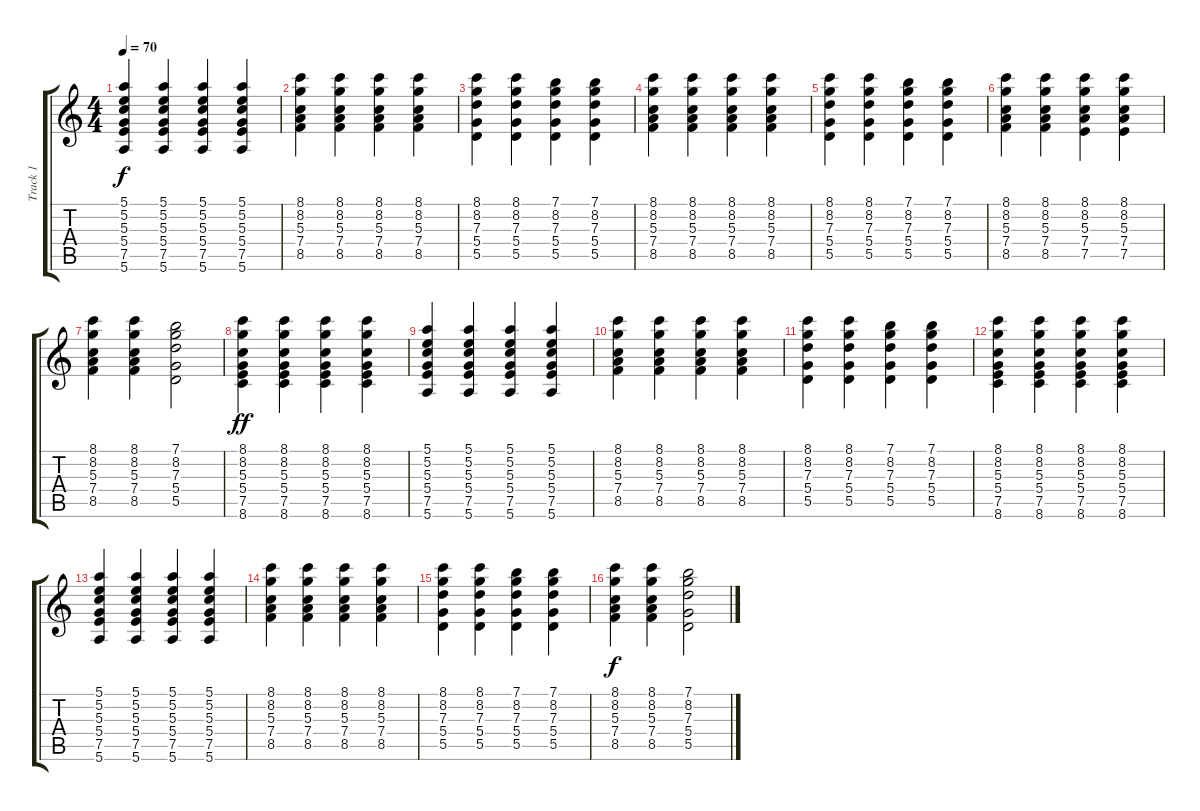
\track ("Track 1" "Track 1") {instrument acousticguitarnylon}
\staff {score tabs}
\tuning (E4 B3 G3 D3 A2 E2) {hide}
\ts (4 4)
\tempo 70
\clef g2
\ks c
(5.1 5.2 5.3 5.4 7.5 5.6).4{dy f} (5.1 5.2 5.3 5.4 7.5 5.6).4 (5.1 5.2 5.3 5.4 7.5 5.6).4 (5.1 5.2 5.3 5.4 7.5 5.6).4 |
(8.1 8.2 5.3 7.4 8.5).4 (8.1 8.2 5.3 7.4 8.5).4 (8.1 8.2 5.3 7.4 8.5).4 (8.1 8.2 5.3 7.4 8.5).4 |
(8.1 8.2 7.3 5.4 5.5).4 (8.1 8.2 7.3 5.4 5.5).4 (7.1 8.2 7.3 5.4 5.5).4 (7.1 8.2 7.3 5.4 5.5).4 |
(8.1 8.2 5.3 7.4 8.5).4 (8.1 8.2 5.3 7.4 8.5).4 (8.1 8.2 5.3 7.4 8.5).4 (8.1 8.2 5.3 7.4 8.5).4 |
(8.1 8.2 7.3 5.4 5.5).4 (8.1 8.2 7.3 5.4 5.5).4 (7.1 8.2 7.3 5.4 5.5).4 (7.1 8.2 7.3 5.4 5.5).4 |
(8.1 8.2 5.3 7.4 8.5).4 (8.1 8.2 5.3 7.4 8.5).4 (8.1 8.2 5.3 7.4 7.5).4 (8.1 8.2 5.3 7.4 7.5).4 |
(8.1 8.2 5.3 7.4 8.5).4 (8.1 8.2 5.3 7.4 8.5).4 (7.1 8.2 7.3 5.4 5.5).2 |
(8.1 8.2 5.3 5.4 7.5 8.6).4{dy ff} (8.1 8.2 5.3 5.4 7.5 8.6).4 (8.1 8.2 5.3 5.4 7.5 8.6).4 (8.1 8.2 5.3 5.4 7.5 8.6).4 |
(5.1 5.2 5.3 5.4 7.5 5.6).4 (5.1 5.2 5.3 5.4 7.5 5.6).4 (5.1 5.2 5.3 5.4 7.5 5.6).4 (5.1 5.2 5.3 5.4 7.5 5.6).4 |
(8.1 8.2 5.3 7.4 8.5).4 (8.1 8.2 5.3 7.4 8.5).4 (8.1 8.2 5.3 7.4 8.5).4 (8.1 8.2 5.3 7.4 8.5).4 |
(8.1 8.2 7.3 5.4 5.5).4 (8.1 8.2 7.3 5.4 5.5).4 (7.1 8.2 7.3 5.4 5.5).4 (7.1 8.2 7.3 5.4 5.5).4 |
(8.1 8.2 5.3 5.4 7.5 8.6).4 (8.1 8.2 5.3 5.4 7.5 8.6).4 (8.1 8.2 5.3 5.4 7.5 8.6).4 (8.1 8.2 5.3 5.4 7.5 8.6).4 |
(5.1 5.2 5.3 5.4 7.5 5.6).4 (5.1 5.2 5.3 5.4 7.5 5.6).4 (5.1 5.2 5.3 5.4 7.5 5.6).4 (5.1 5.2 5.3 5.4 7.5 5.6).4 |
(8.1 8.2 5.3 7.4 8.5).4 (8.1 8.2 5.3 7.4 8.5).4 (8.1 8.2 5.3 7.4 8.5).4 (8.1 8.2 5.3 7.4 8.5).4 |
(8.1 8.2 7.3 5.4 5.5).4 (8.1 8.2 7.3 5.4 5.5).4 (7.1 8.2 7.3 5.4 5.5).4 (7.1 8.2 7.3 5.4 5.5).4 |
(8.1 8.2 5.3 7.4 8.5).4{dy f} (8.1 8.2 5.3 7.4 8.5).4 (7.1 8.2 7.3 5.4 5.5).2
